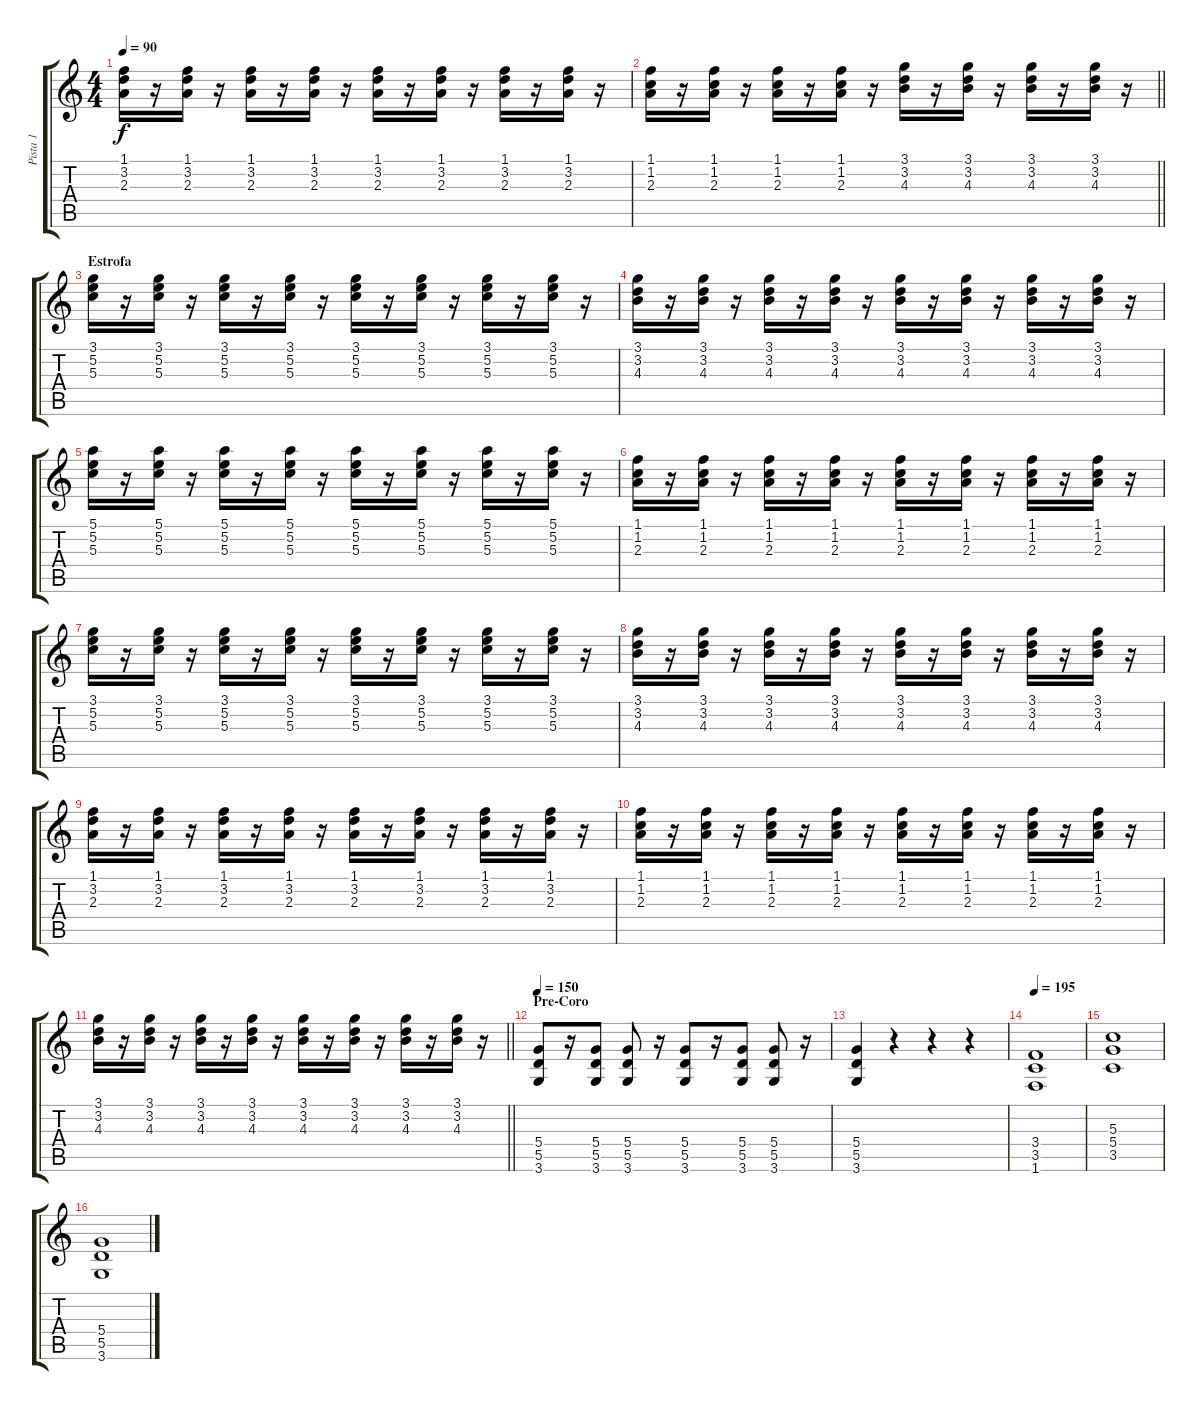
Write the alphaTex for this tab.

\track ("Pista 1" "Pista 1") {instrument overdrivenguitar}
\staff {score tabs}
\tuning (E4 B3 G3 D3 A2 E2) {hide}
\ts (4 4)
\tempo 90
\clef g2
\ks c
(1.1 3.2 2.3).16{dy f} r.16 (1.1 3.2 2.3).16 r.16 (1.1 3.2 2.3).16 r.16 (1.1 3.2 2.3).16 r.16 (1.1 3.2 2.3).16 r.16 (1.1 3.2 2.3).16 r.16 (1.1 3.2 2.3).16 r.16 (1.1 3.2 2.3).16 r.16 |
\barLineRight lightlight
(1.1 1.2 2.3).16 r.16 (1.1 1.2 2.3).16 r.16 (1.1 1.2 2.3).16 r.16 (1.1 1.2 2.3).16 r.16 (3.1 3.2 4.3).16 r.16 (3.1 3.2 4.3).16 r.16 (3.1 3.2 4.3).16 r.16 (3.1 3.2 4.3).16 r.16 |
\section ("" "Estrofa")
(3.1 5.2 5.3).16 r.16 (3.1 5.2 5.3).16 r.16 (3.1 5.2 5.3).16 r.16 (3.1 5.2 5.3).16 r.16 (3.1 5.2 5.3).16 r.16 (3.1 5.2 5.3).16 r.16 (3.1 5.2 5.3).16 r.16 (3.1 5.2 5.3).16 r.16 |
(3.1 3.2 4.3).16 r.16 (3.1 3.2 4.3).16 r.16 (3.1 3.2 4.3).16 r.16 (3.1 3.2 4.3).16 r.16 (3.1 3.2 4.3).16 r.16 (3.1 3.2 4.3).16 r.16 (3.1 3.2 4.3).16 r.16 (3.1 3.2 4.3).16 r.16 |
(5.1 5.2 5.3).16 r.16 (5.1 5.2 5.3).16 r.16 (5.1 5.2 5.3).16 r.16 (5.1 5.2 5.3).16 r.16 (5.1 5.2 5.3).16 r.16 (5.1 5.2 5.3).16 r.16 (5.1 5.2 5.3).16 r.16 (5.1 5.2 5.3).16 r.16 |
(1.1 1.2 2.3).16 r.16 (1.1 1.2 2.3).16 r.16 (1.1 1.2 2.3).16 r.16 (1.1 1.2 2.3).16 r.16 (1.1 1.2 2.3).16 r.16 (1.1 1.2 2.3).16 r.16 (1.1 1.2 2.3).16 r.16 (1.1 1.2 2.3).16 r.16 |
(3.1 5.2 5.3).16 r.16 (3.1 5.2 5.3).16 r.16 (3.1 5.2 5.3).16 r.16 (3.1 5.2 5.3).16 r.16 (3.1 5.2 5.3).16 r.16 (3.1 5.2 5.3).16 r.16 (3.1 5.2 5.3).16 r.16 (3.1 5.2 5.3).16 r.16 |
(3.1 3.2 4.3).16 r.16 (3.1 3.2 4.3).16 r.16 (3.1 3.2 4.3).16 r.16 (3.1 3.2 4.3).16 r.16 (3.1 3.2 4.3).16 r.16 (3.1 3.2 4.3).16 r.16 (3.1 3.2 4.3).16 r.16 (3.1 3.2 4.3).16 r.16 |
(1.1 3.2 2.3).16 r.16 (1.1 3.2 2.3).16 r.16 (1.1 3.2 2.3).16 r.16 (1.1 3.2 2.3).16 r.16 (1.1 3.2 2.3).16 r.16 (1.1 3.2 2.3).16 r.16 (1.1 3.2 2.3).16 r.16 (1.1 3.2 2.3).16 r.16 |
(1.1 1.2 2.3).16 r.16 (1.1 1.2 2.3).16 r.16 (1.1 1.2 2.3).16 r.16 (1.1 1.2 2.3).16 r.16 (1.1 1.2 2.3).16 r.16 (1.1 1.2 2.3).16 r.16 (1.1 1.2 2.3).16 r.16 (1.1 1.2 2.3).16 r.16 |
\barLineRight lightlight
(3.1 3.2 4.3).16 r.16 (3.1 3.2 4.3).16 r.16 (3.1 3.2 4.3).16 r.16 (3.1 3.2 4.3).16 r.16 (3.1 3.2 4.3).16 r.16 (3.1 3.2 4.3).16 r.16 (3.1 3.2 4.3).16 r.16 (3.1 3.2 4.3).16 r.16 |
\section ("" "Pre-Coro")
\tempo 150
(5.4 5.5 3.6).8{instrument overdrivenguitar} r.16 (5.4 5.5 3.6).8 (5.4 5.5 3.6).8 r.16 (5.4 5.5 3.6).8 r.16 (5.4 5.5 3.6).8 (5.4 5.5 3.6).8 r.16 |
(5.4 5.5 3.6).4 r.4 r.4 r.4 |
\tempo 195
(3.4 3.5 1.6).1 |
(5.3 5.4 3.5).1 |
(5.4 5.5 3.6).1
